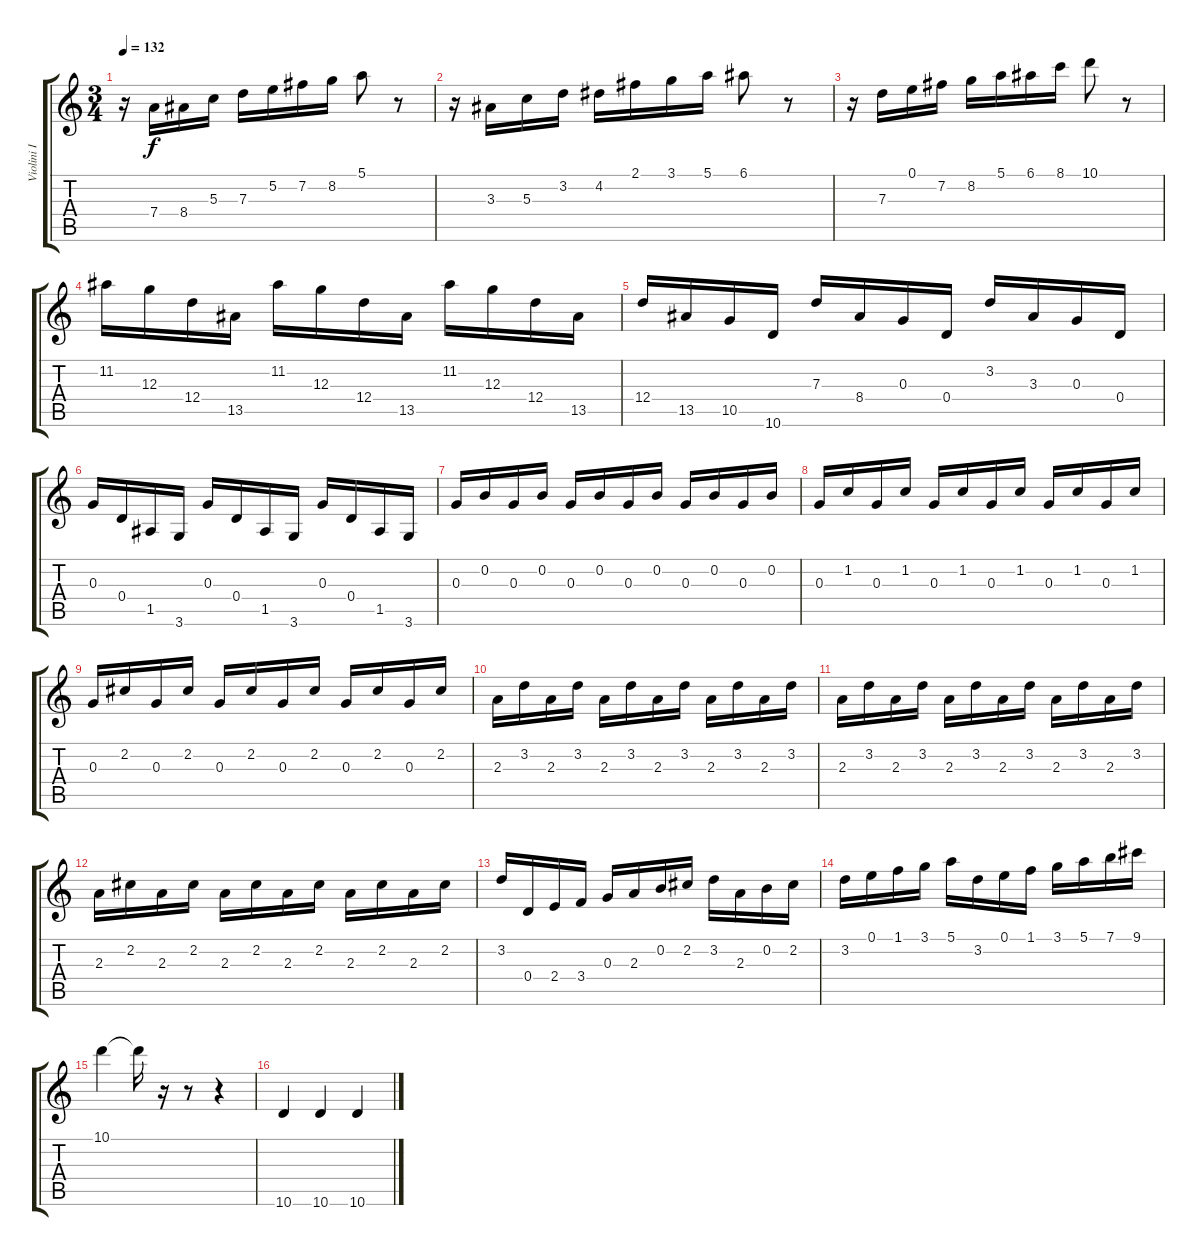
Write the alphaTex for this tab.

\track ("Violini I" "Violini I") {instrument distortionguitar}
\staff {score tabs}
\tuning (E4 B3 G3 D3 A2 E2) {hide}
\ts (3 4)
\tempo 132
\clef g2
\ks c
r.16{dy f} 7.4.16 8.4.16 5.3.16 7.3.16 5.2.16 7.2.16 8.2.16 5.1.8 r.8 |
r.16 3.3.16 5.3.16 3.2.16 4.2.16 2.1.16 3.1.16 5.1.16 6.1.8 r.8 |
r.16 7.3.16 0.1.16 7.2.16 8.2.16 5.1.16 6.1.16 8.1.16 10.1.8 r.8 |
11.2.16 12.3.16 12.4.16 13.5.16 11.2.16 12.3.16 12.4.16 13.5.16 11.2.16 12.3.16 12.4.16 13.5.16 |
12.4.16 13.5.16 10.5.16 10.6.16 7.3.16 8.4.16 0.3.16 0.4.16 3.2.16 3.3.16 0.3.16 0.4.16 |
0.3.16 0.4.16 1.5.16 3.6.16 0.3.16 0.4.16 1.5.16 3.6.16 0.3.16 0.4.16 1.5.16 3.6.16 |
0.3.16 0.2.16 0.3.16 0.2.16 0.3.16 0.2.16 0.3.16 0.2.16 0.3.16 0.2.16 0.3.16 0.2.16 |
0.3.16 1.2.16 0.3.16 1.2.16 0.3.16 1.2.16 0.3.16 1.2.16 0.3.16 1.2.16 0.3.16 1.2.16 |
0.3.16 2.2.16 0.3.16 2.2.16 0.3.16 2.2.16 0.3.16 2.2.16 0.3.16 2.2.16 0.3.16 2.2.16 |
2.3.16 3.2.16 2.3.16 3.2.16 2.3.16 3.2.16 2.3.16 3.2.16 2.3.16 3.2.16 2.3.16 3.2.16 |
2.3.16 3.2.16 2.3.16 3.2.16 2.3.16 3.2.16 2.3.16 3.2.16 2.3.16 3.2.16 2.3.16 3.2.16 |
2.3.16 2.2.16 2.3.16 2.2.16 2.3.16 2.2.16 2.3.16 2.2.16 2.3.16 2.2.16 2.3.16 2.2.16 |
3.2.16 0.4.16 2.4.16 3.4.16 0.3.16 2.3.16 0.2.16 2.2.16 3.2.16 2.3.16 0.2.16 2.2.16 |
3.2.16 0.1.16 1.1.16 3.1.16 5.1.16 3.2.16 0.1.16 1.1.16 3.1.16 5.1.16 7.1.16 9.1.16 |
10.1.4 10.1{t}.16 r.16 r.8 r.4 |
10.6.4 10.6.4 10.6.4
